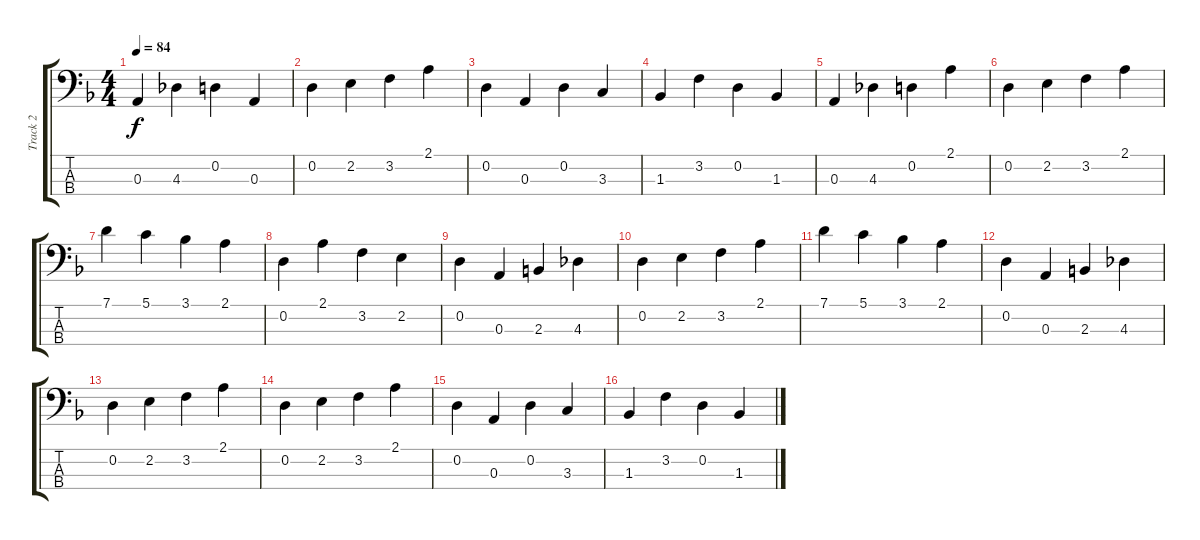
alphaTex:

\track ("Track 2" "Track 2") {instrument electricbassfinger}
\staff {score tabs}
\tuning (G2 D2 A1 E1) {hide}
\ts (4 4)
\tempo 84
\clef f4
\ks f
0.3.4{dy f} 4.3.4 0.2.4 0.3.4 |
0.2.4 2.2.4 3.2.4 2.1.4 |
0.2.4 0.3.4 0.2.4 3.3.4 |
1.3.4 3.2.4 0.2.4 1.3.4 |
0.3.4 4.3.4 0.2.4 2.1.4 |
0.2.4 2.2.4 3.2.4 2.1.4 |
7.1.4 5.1.4 3.1.4 2.1.4 |
0.2.4 2.1.4 3.2.4 2.2.4 |
0.2.4 0.3.4 2.3.4 4.3.4 |
0.2.4 2.2.4 3.2.4 2.1.4 |
7.1.4 5.1.4 3.1.4 2.1.4 |
0.2.4 0.3.4 2.3.4 4.3.4 |
0.2.4 2.2.4 3.2.4 2.1.4 |
0.2.4 2.2.4 3.2.4 2.1.4 |
0.2.4 0.3.4 0.2.4 3.3.4 |
1.3.4 3.2.4 0.2.4 1.3.4
